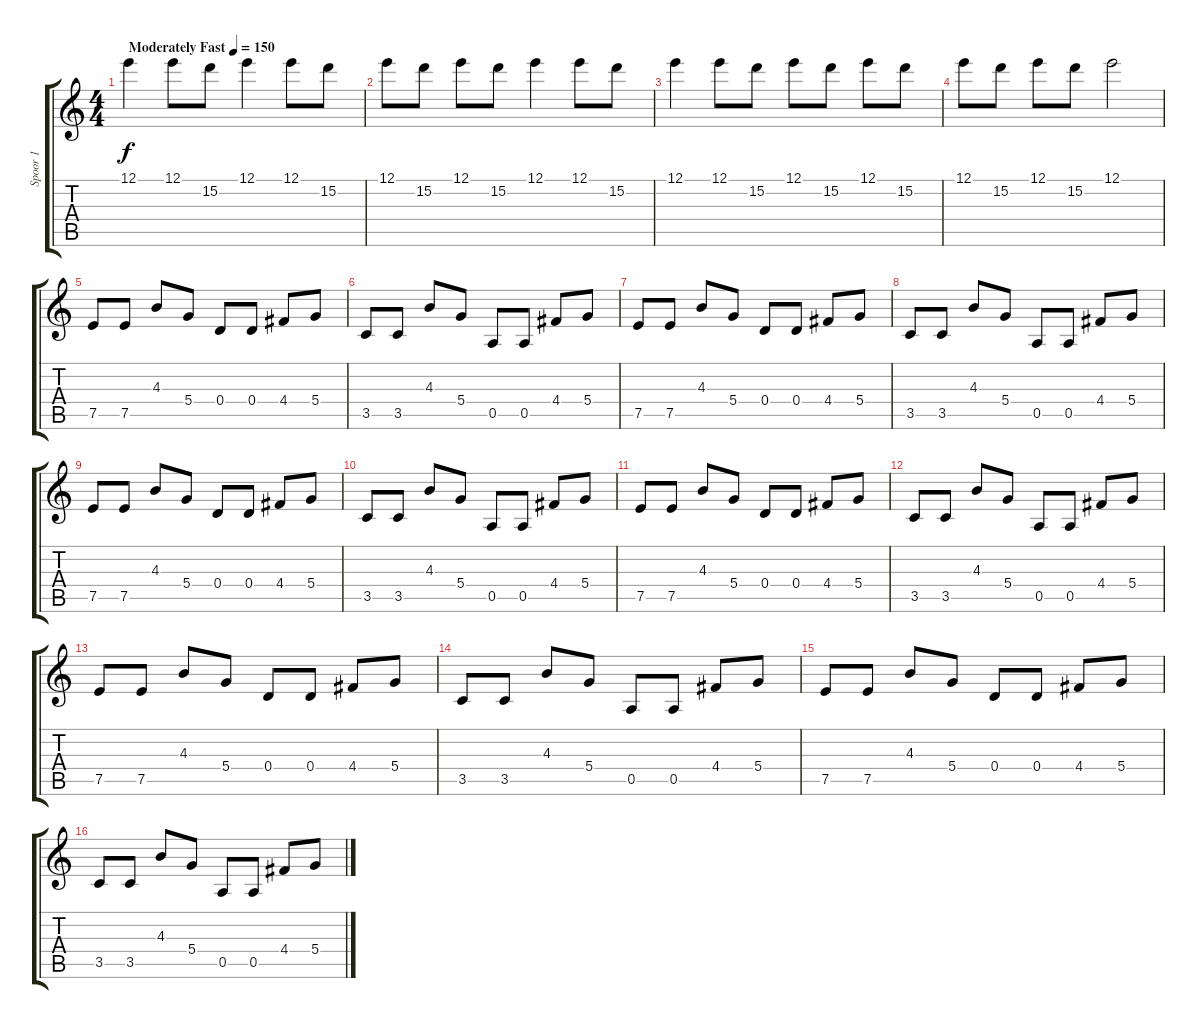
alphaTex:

\track ("Spoor 1" "Spoor 1") {instrument distortionguitar}
\staff {score tabs}
\tuning (E4 B3 G3 D3 A2 E2) {hide}
\ts (4 4)
\tempo (150 "Moderately Fast")
\clef g2
\ks c
12.1.4{dy f instrument distortionguitar} 12.1.8 15.2.8 12.1.4 12.1.8 15.2.8 |
12.1.8 15.2.8 12.1.8 15.2.8 12.1.4 12.1.8 15.2.8 |
12.1.4 12.1.8 15.2.8 12.1.8 15.2.8 12.1.8 15.2.8 |
12.1.8 15.2.8 12.1.8 15.2.8 12.1.2 |
7.5.8 7.5.8 4.3.8 5.4.8 0.4.8 0.4.8 4.4.8 5.4.8 |
3.5.8 3.5.8 4.3.8 5.4.8 0.5.8 0.5.8 4.4.8 5.4.8 |
7.5.8 7.5.8 4.3.8 5.4.8 0.4.8 0.4.8 4.4.8 5.4.8 |
3.5.8 3.5.8 4.3.8 5.4.8 0.5.8 0.5.8 4.4.8 5.4.8 |
7.5.8 7.5.8 4.3.8 5.4.8 0.4.8 0.4.8 4.4.8 5.4.8 |
3.5.8 3.5.8 4.3.8 5.4.8 0.5.8 0.5.8 4.4.8 5.4.8 |
7.5.8 7.5.8 4.3.8 5.4.8 0.4.8 0.4.8 4.4.8 5.4.8 |
3.5.8 3.5.8 4.3.8 5.4.8 0.5.8 0.5.8 4.4.8 5.4.8 |
7.5.8 7.5.8 4.3.8 5.4.8 0.4.8 0.4.8 4.4.8 5.4.8 |
3.5.8 3.5.8 4.3.8 5.4.8 0.5.8 0.5.8 4.4.8 5.4.8 |
7.5.8 7.5.8 4.3.8 5.4.8 0.4.8 0.4.8 4.4.8 5.4.8 |
3.5.8 3.5.8 4.3.8 5.4.8 0.5.8 0.5.8 4.4.8 5.4.8
